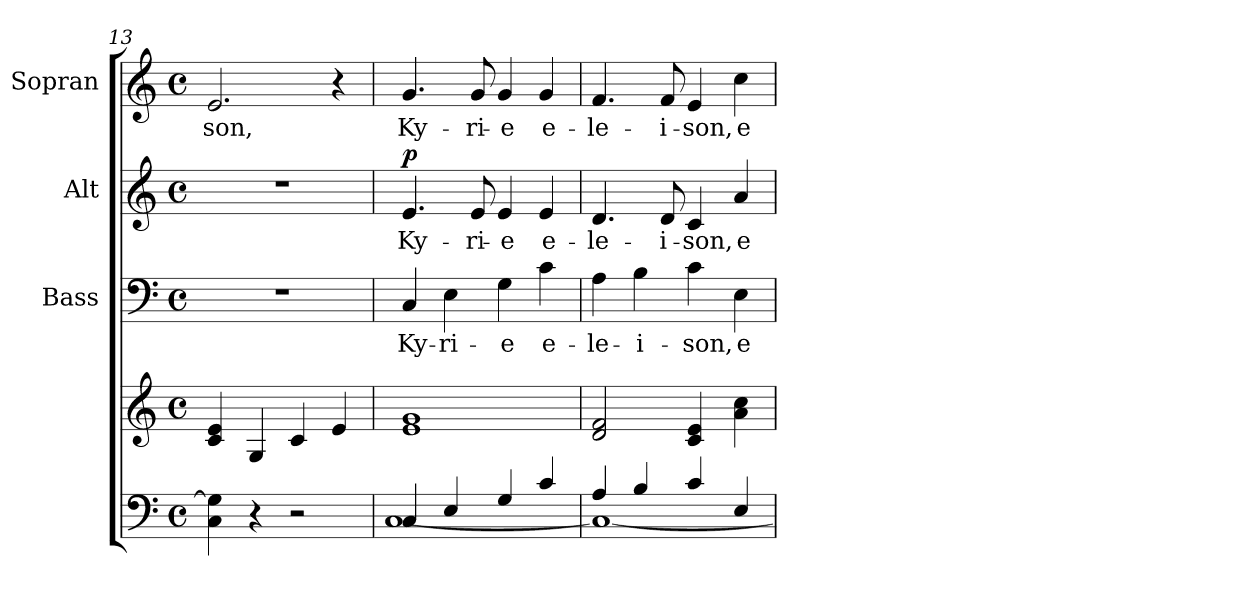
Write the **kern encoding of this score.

**kern	**kern	**kern	**text	**kern	**text	**dynam	**kern	**text
*part4	*part4	*part3	*part3	*part2	*part2	*part2	*part1	*part1
*staff5	*staff4	*staff3	*staff3	*staff2	*staff2	*staff2	*staff1	*staff1
*	*	*I"Bass	*	*I"Alt	*	*	*I"Sopran	*
*	*	*I'B.	*	*I'A	*	*	*I'S	*
*clefF4	*clefG2	*clefF4	*	*clefG2	*	*	*clefG2	*
*k[]	*k[]	*k[]	*	*k[]	*	*	*k[]	*
*C:	*C:	*C:	*	*C:	*	*	*C:	*
*M4/4	*M4/4	*M4/4	*	*M4/4	*	*	*M4/4	*
*met(c)	*met(c)	*met(c)	*	*met(c)	*	*	*met(c)	*
=13	=13	=13	=13	=13	=13	=13	=13	=13
!	!	!	!	!	!	!	!	!LO:LY:b
4C\ 4G\]	4c/ 4e/	1r	.	1r	.	.	2.e/	-son,
4r	4G/	.	.	.	.	.	.	.
2r	4c/	.	.	.	.	.	.	.
.	4e/	.	.	.	.	.	4r	.
=14	=14	=14	=14	=14	=14	=14	=14	=14
*^	*	*	*	*	*	*	*	*
!	!	!	!	!LO:LY:b	!	!LO:LY:b	!LO:DY:a	!	!LO:LY:b
4C/	[<1C	1e 1g	4C/	Ky-	4.e/	Ky-	p	4.g/	Ky-
!	!	!	!	!LO:LY:b	!	!	!	!	!
4E/	.	.	4E\	-ri-	.	.	.	.	.
!	!	!	!	!	!	!LO:LY:b	!	!	!LO:LY:b
.	.	.	.	.	8e/	-ri-	.	8g/	-ri-
!	!	!	!	!LO:LY:b	!	!LO:LY:b	!	!	!LO:LY:b
4G/	.	.	4G\	-e	4e/	-e	.	4g/	-e
!	!	!	!	!LO:LY:b	!	!LO:LY:b	!	!	!LO:LY:b
4c/	.	.	4c\	e-	4e/	e-	.	4g/	e-
!!LO:PB:g=z
=15	=15	=15	=15	=15	=15	=15	=15	=15	=15
!	!	!	!	!LO:LY:b	!	!LO:LY:b	!	!	!LO:LY:b
4A/	1C_	2d/ 2f/	4A\	-le-	4.d/	-le-	.	4.f/	-le-
!	!	!	!	!LO:LY:b	!	!	!	!	!
4B/	.	.	4B\	-i-	.	.	.	.	.
!	!	!	!	!	!	!LO:LY:b	!	!	!LO:LY:b
.	.	.	.	.	8d/	-i-	.	8f/	-i-
!	!	!	!	!LO:LY:b	!	!LO:LY:b	!	!	!LO:LY:b
4c/	.	4c/ 4e/	4c\	-son,	4c/	-son,	.	4e/	-son,
!	!	!	!	!LO:LY:b	!	!LO:LY:b	!	!	!LO:LY:b
4E/	.	4a\ 4cc\	4E\	e-	4a/	e-	.	4cc\	e-
*v	*v	*	*	*	*	*	*	*	*
=	=	=	=	=	=	=	=	=
*-	*-	*-	*-	*-	*-	*-	*-	*-
